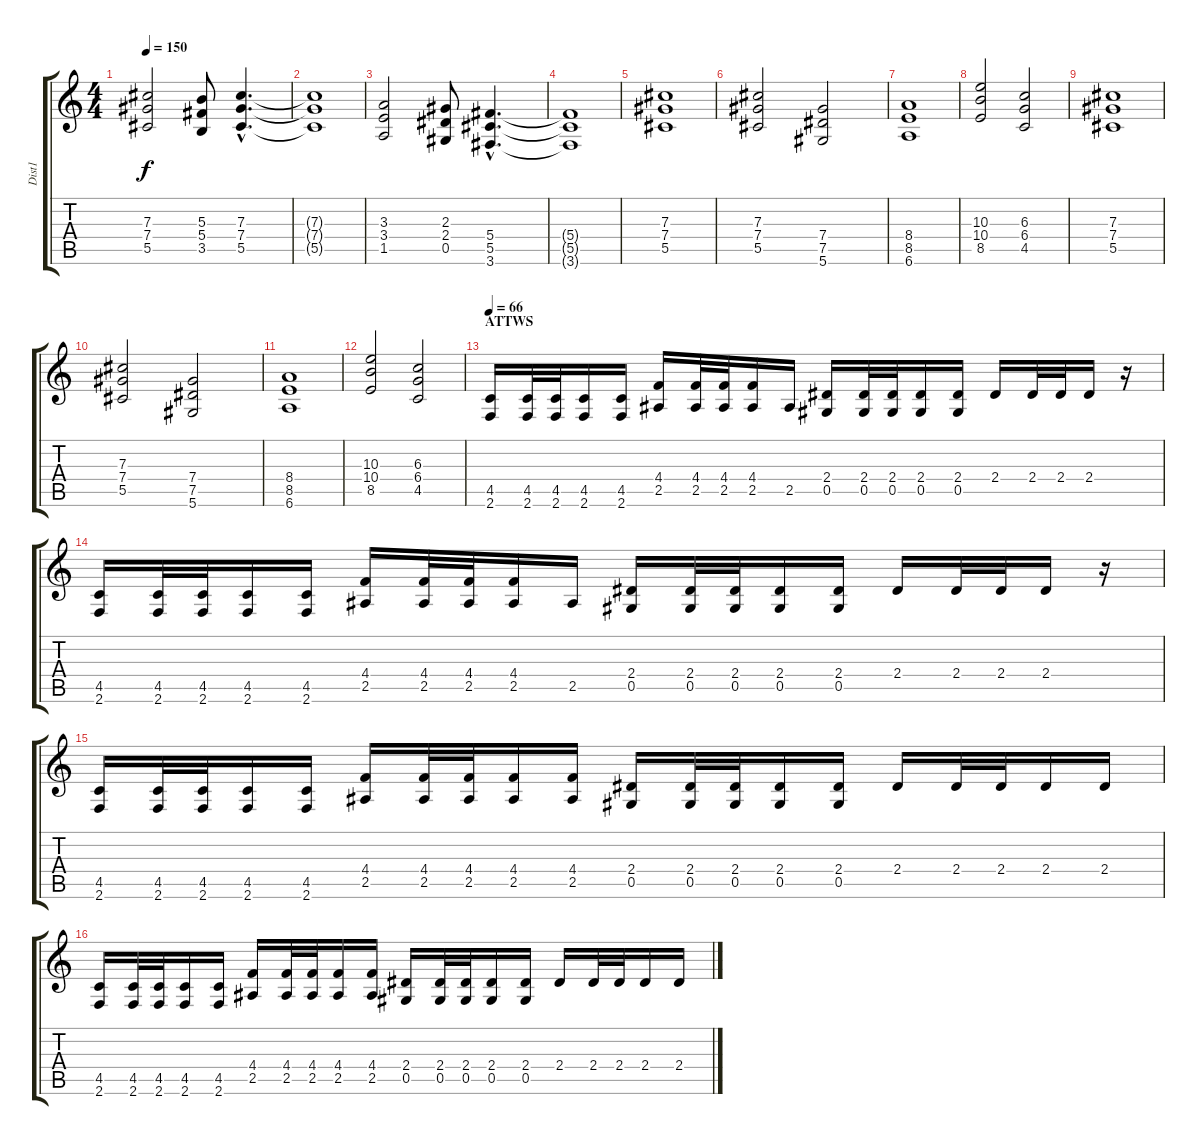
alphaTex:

\track ("Dist1" "Dist1") {instrument distortionguitar}
\staff {score tabs}
\tuning (Eb4 Bb3 Gb3 Db3 Ab2 Eb2) {hide}
\ts (4 4)
\tempo 150
\clef g2
\ks c
(7.3 7.4 5.5).2{dy f} (5.3 5.4 3.5).8 (7.3{hac} 7.4{hac} 5.5{hac}).4{d} |
(7.3{t} 7.4{t} 5.5{t}).1 |
(3.3 3.4 1.5).2 (2.3 2.4 0.5).8 (5.4{hac} 5.5{hac} 3.6{hac}).4{d} |
(5.4{t} 5.5{t} 3.6{t}).1 |
(7.3 7.4 5.5).1 |
(7.3 7.4 5.5).2 (7.4 7.5 5.6).2 |
(8.4 8.5 6.6).1 |
(10.3 10.4 8.5).2 (6.3 6.4 4.5).2 |
(7.3 7.4 5.5).1 |
(7.3 7.4 5.5).2 (7.4 7.5 5.6).2 |
(8.4 8.5 6.6).1 |
(10.3 10.4 8.5).2 (6.3 6.4 4.5).2 |
\section ("" "ATTWS")
\tempo 66
(4.5 2.6).16 (4.5 2.6).32 (4.5 2.6).32 (4.5 2.6).16 (4.5 2.6).16 (4.4 2.5).16 (4.4 2.5).32 (4.4 2.5).32 (4.4 2.5).16 2.5.16 (2.4 0.5).16 (2.4 0.5).32 (2.4 0.5).32 (2.4 0.5).16 (2.4 0.5).16 2.4.16 2.4.32 2.4.32 2.4.16 r.16 |
(4.5 2.6).16 (4.5 2.6).32 (4.5 2.6).32 (4.5 2.6).16 (4.5 2.6).16 (4.4 2.5).16 (4.4 2.5).32 (4.4 2.5).32 (4.4 2.5).16 2.5.16 (2.4 0.5).16 (2.4 0.5).32 (2.4 0.5).32 (2.4 0.5).16 (2.4 0.5).16 2.4.16 2.4.32 2.4.32 2.4.16 r.16 |
(4.5 2.6).16 (4.5 2.6).32 (4.5 2.6).32 (4.5 2.6).16 (4.5 2.6).16 (4.4 2.5).16 (4.4 2.5).32 (4.4 2.5).32 (4.4 2.5).16 (4.4 2.5).16 (2.4 0.5).16 (2.4 0.5).32 (2.4 0.5).32 (2.4 0.5).16 (2.4 0.5).16 2.4.16 2.4.32 2.4.32 2.4.16 2.4.16 |
(4.5 2.6).16 (4.5 2.6).32 (4.5 2.6).32 (4.5 2.6).16 (4.5 2.6).16 (4.4 2.5).16 (4.4 2.5).32 (4.4 2.5).32 (4.4 2.5).16 (4.4 2.5).16 (2.4 0.5).16 (2.4 0.5).32 (2.4 0.5).32 (2.4 0.5).16 (2.4 0.5).16 2.4.16 2.4.32 2.4.32 2.4.16 2.4.16
